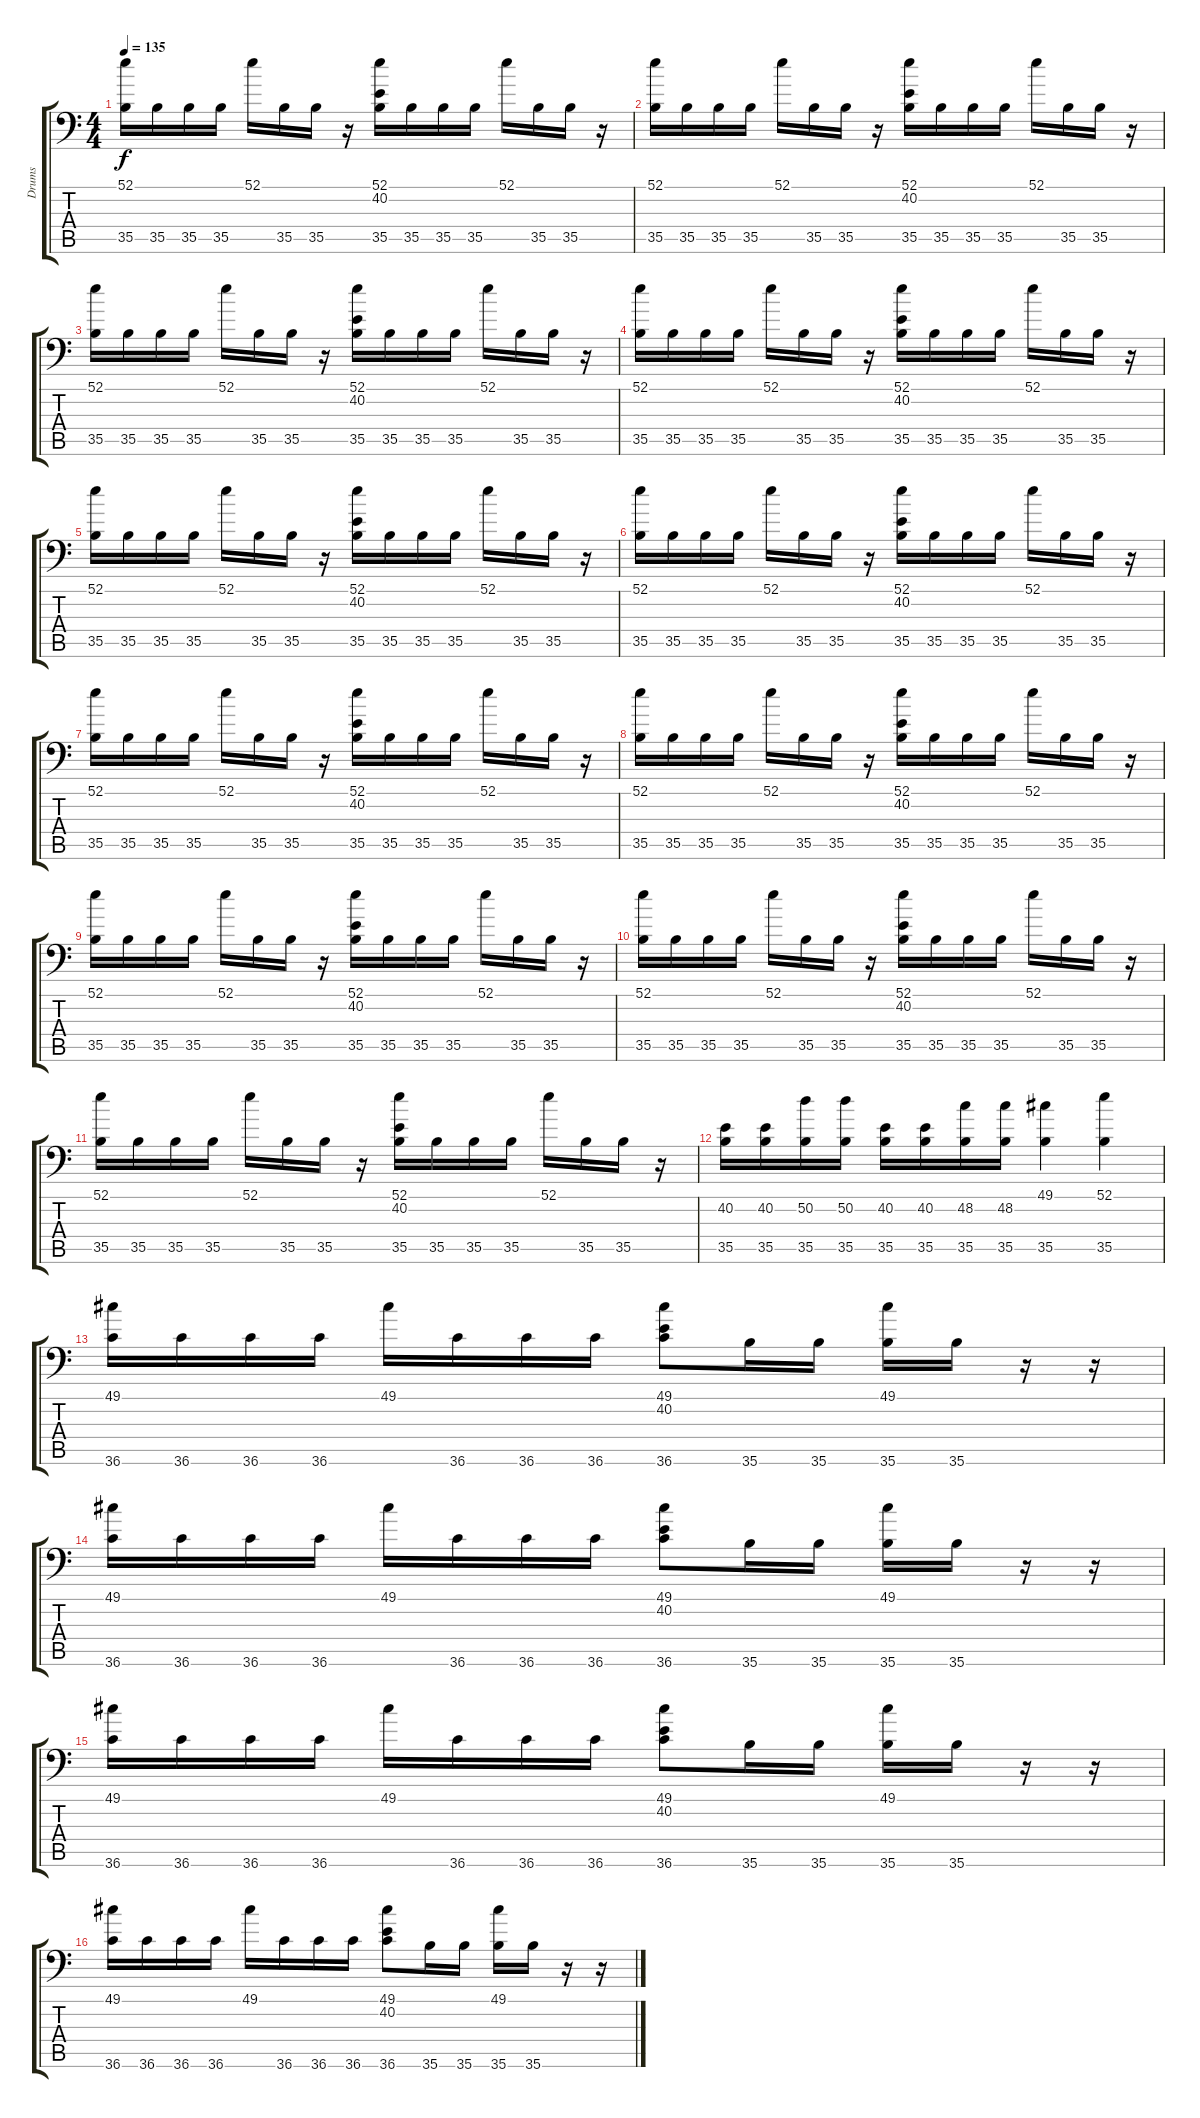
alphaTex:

\track ("Drums" "Drums") {instrument acousticgrandpiano}
\staff {score tabs}
\tuning (C-1 C-1 C-1 C-1 C-1 C-1) {hide}
\ts (4 4)
\tempo 135
\clef f4
\ks c
(52.1 35.5).16{dy f} 35.5.16 35.5.16 35.5.16 52.1.16 35.5.16 35.5.16 r.16 (52.1 40.2 35.5).16 35.5.16 35.5.16 35.5.16 52.1.16 35.5.16 35.5.16 r.16 |
(52.1 35.5).16 35.5.16 35.5.16 35.5.16 52.1.16 35.5.16 35.5.16 r.16 (52.1 40.2 35.5).16 35.5.16 35.5.16 35.5.16 52.1.16 35.5.16 35.5.16 r.16 |
(52.1 35.5).16 35.5.16 35.5.16 35.5.16 52.1.16 35.5.16 35.5.16 r.16 (52.1 40.2 35.5).16 35.5.16 35.5.16 35.5.16 52.1.16 35.5.16 35.5.16 r.16 |
(52.1 35.5).16 35.5.16 35.5.16 35.5.16 52.1.16 35.5.16 35.5.16 r.16 (52.1 40.2 35.5).16 35.5.16 35.5.16 35.5.16 52.1.16 35.5.16 35.5.16 r.16 |
(52.1 35.5).16 35.5.16 35.5.16 35.5.16 52.1.16 35.5.16 35.5.16 r.16 (52.1 40.2 35.5).16 35.5.16 35.5.16 35.5.16 52.1.16 35.5.16 35.5.16 r.16 |
(52.1 35.5).16 35.5.16 35.5.16 35.5.16 52.1.16 35.5.16 35.5.16 r.16 (52.1 40.2 35.5).16 35.5.16 35.5.16 35.5.16 52.1.16 35.5.16 35.5.16 r.16 |
(52.1 35.5).16 35.5.16 35.5.16 35.5.16 52.1.16 35.5.16 35.5.16 r.16 (52.1 40.2 35.5).16 35.5.16 35.5.16 35.5.16 52.1.16 35.5.16 35.5.16 r.16 |
(52.1 35.5).16 35.5.16 35.5.16 35.5.16 52.1.16 35.5.16 35.5.16 r.16 (52.1 40.2 35.5).16 35.5.16 35.5.16 35.5.16 52.1.16 35.5.16 35.5.16 r.16 |
(52.1 35.5).16 35.5.16 35.5.16 35.5.16 52.1.16 35.5.16 35.5.16 r.16 (52.1 40.2 35.5).16 35.5.16 35.5.16 35.5.16 52.1.16 35.5.16 35.5.16 r.16 |
(52.1 35.5).16 35.5.16 35.5.16 35.5.16 52.1.16 35.5.16 35.5.16 r.16 (52.1 40.2 35.5).16 35.5.16 35.5.16 35.5.16 52.1.16 35.5.16 35.5.16 r.16 |
(52.1 35.5).16 35.5.16 35.5.16 35.5.16 52.1.16 35.5.16 35.5.16 r.16 (52.1 40.2 35.5).16 35.5.16 35.5.16 35.5.16 52.1.16 35.5.16 35.5.16 r.16 |
(40.2 35.5).16 (40.2 35.5).16 (50.2 35.5).16 (50.2 35.5).16 (40.2 35.5).16 (40.2 35.5).16 (48.2 35.5).16 (48.2 35.5).16 (49.1 35.5).4 (52.1 35.5).4 |
(49.1 36.6).16 36.6.16 36.6.16 36.6.16 49.1.16 36.6.16 36.6.16 36.6.16 (49.1 40.2 36.6).8 35.6.16 35.6.16 (49.1 35.6).16 35.6.16 r.16 r.16 |
(49.1 36.6).16 36.6.16 36.6.16 36.6.16 49.1.16 36.6.16 36.6.16 36.6.16 (49.1 40.2 36.6).8 35.6.16 35.6.16 (49.1 35.6).16 35.6.16 r.16 r.16 |
(49.1 36.6).16 36.6.16 36.6.16 36.6.16 49.1.16 36.6.16 36.6.16 36.6.16 (49.1 40.2 36.6).8 35.6.16 35.6.16 (49.1 35.6).16 35.6.16 r.16 r.16 |
(49.1 36.6).16 36.6.16 36.6.16 36.6.16 49.1.16 36.6.16 36.6.16 36.6.16 (49.1 40.2 36.6).8 35.6.16 35.6.16 (49.1 35.6).16 35.6.16 r.16 r.16
